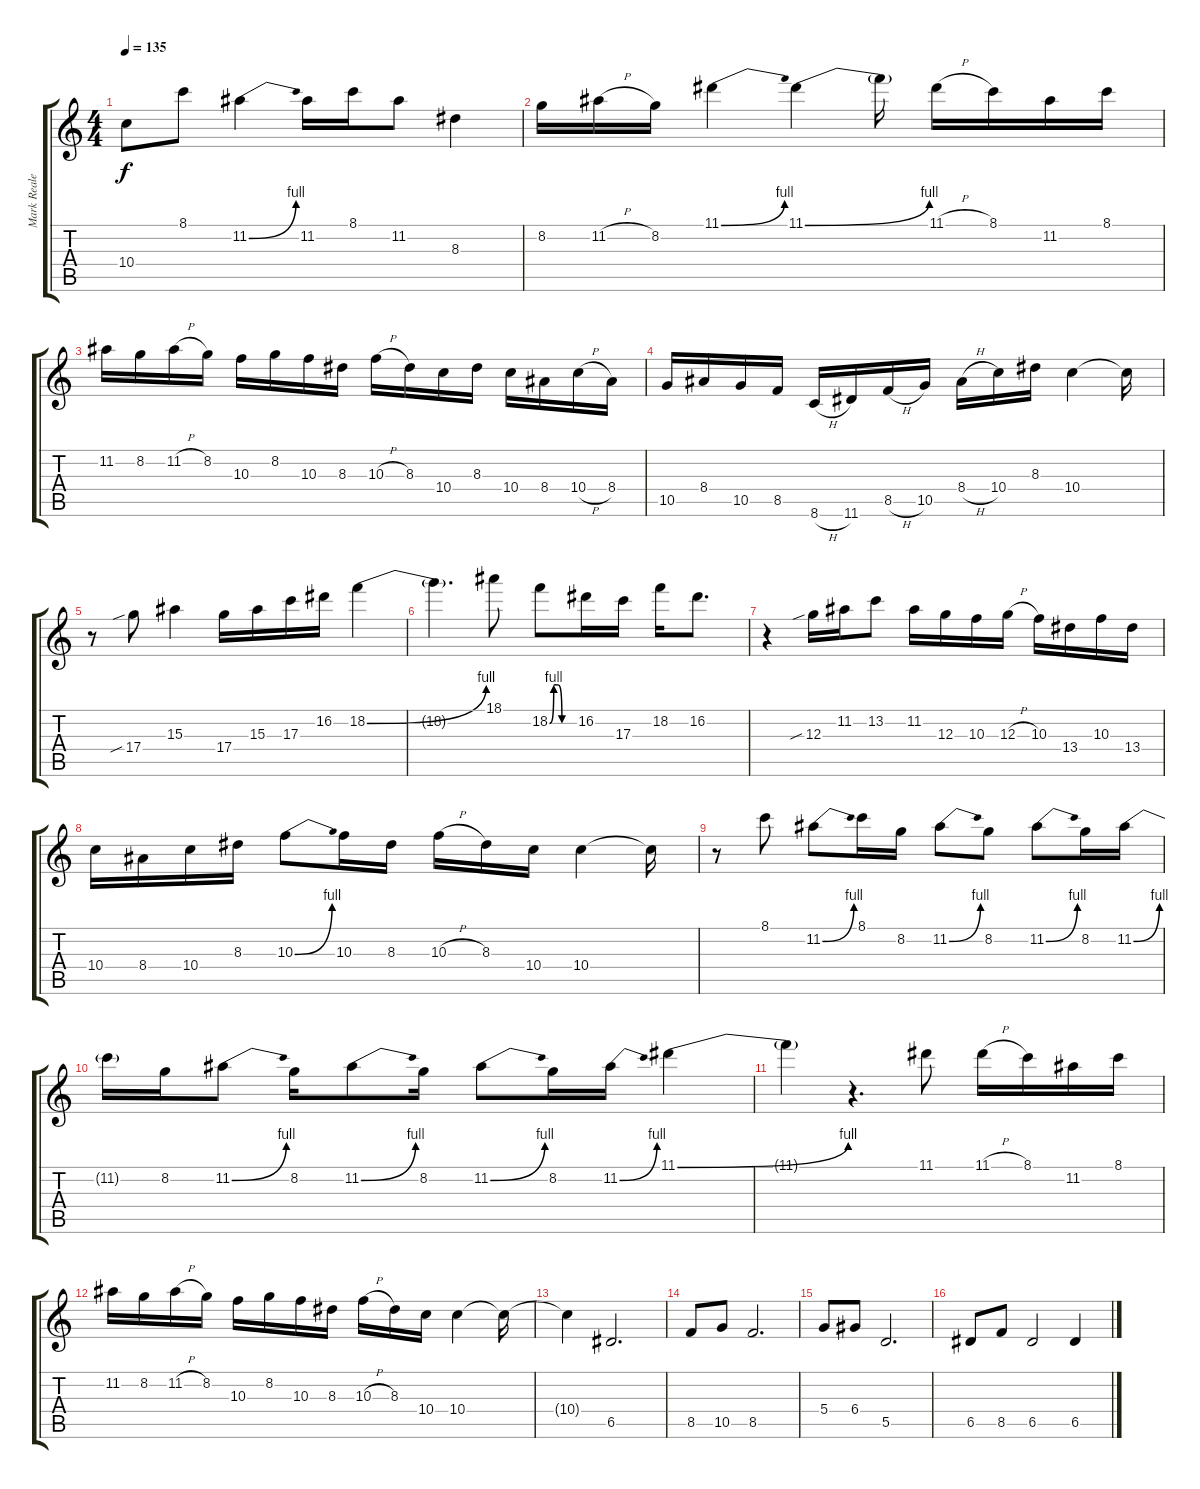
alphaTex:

\track ("Mark Reale" "Mark Reale") {instrument distortionguitar}
\staff {score tabs}
\tuning (E4 B3 G3 D3 A2 E2) {hide}
\ts (4 4)
\tempo 135
\clef g2
\ks c
10.4{t}.8{dy f} 8.1.8 11.2{be (bend 0 0 60 4)}.4 11.2.16 8.1.16 11.2.8 8.3.4 |
8.2.16 11.2{h}.16 8.2.16 11.1{be (bend 0 0 60 4)}.4 11.1{be (bend 0 0 60 4)}.4 11.1{t}.16 11.1{h}.16 8.1.16 11.2.16 8.1.16 |
11.2.16 8.2.16 11.2{h}.16 8.2.16 10.3.16 8.2.16 10.3.16 8.3.16 10.3{h}.16 8.3.16 10.4.16 8.3.16 10.4.16 8.4.16 10.4{h}.16 8.4.16 |
10.5.16 8.4.16 10.5.16 8.5.16 8.6{h}.16 11.6.16 8.5{h}.16 10.5.16 8.4{h}.16 10.4.16 8.3.16 10.4.4 10.4{t}.16 |
r.8 17.4{sib}.8 15.3.4 17.4.16 15.3.16 17.3.16 16.2.16 18.2{be (bend 0 0 60 4)}.4 |
18.2{t}.4{d} 18.1.8 18.2{be (custom 0 0 10 4 20 4 30 0 60 0)}.8 16.2.16 17.3.16 18.2.16 16.2.8{d} |
r.4 12.3{sib}.16 11.2.16 13.2.8 11.2.16 12.3.16 10.3.16 12.3{h}.16 10.3.16 13.4.16 10.3.16 13.4.16 |
10.4.16 8.4.16 10.4.16 8.3.16 10.3{be (bend 0 0 60 4)}.8 10.3.16 8.3.16 10.3{h}.16 8.3.16 10.4.16 10.4.4 10.4{t}.16 |
r.8 8.1.8 11.2{be (bend 0 0 60 4)}.8 8.1.16 8.2.16 11.2{be (bend 0 0 60 4)}.8 8.2.8 11.2{be (bend 0 0 60 4)}.8 8.2.16 11.2{be (bend 0 0 60 4)}.16 |
11.2{t}.16 8.2.16 11.2{be (bend 0 0 60 4)}.8 8.2.16 11.2{be (bend 0 0 60 4)}.8 8.2.16 11.2{be (bend 0 0 60 4)}.8 8.2.16 11.2{be (bend 0 0 60 4)}.16 11.1{be (bend 0 0 60 4)}.4 |
11.1{t}.4 r.4{d} 11.1.8 11.1{h}.16 8.1.16 11.2.16 8.1.16 |
11.2.16 8.2.16 11.2{h}.16 8.2.16 10.3.16 8.2.16 10.3.16 8.3.16 10.3{h}.16 8.3.16 10.4.16 10.4.4 10.4{t}.16 |
10.4{t}.4 6.5.2{d} |
8.5.8 10.5.8 8.5.2{d} |
5.4.8 6.4.8 5.5.2{d} |
6.5.8 8.5.8 6.5.2 6.5.4
